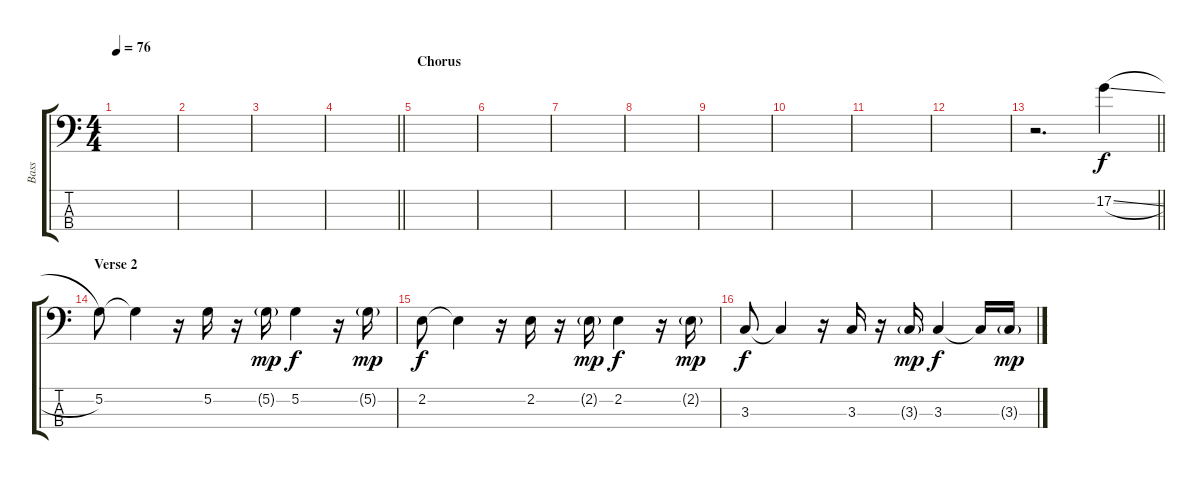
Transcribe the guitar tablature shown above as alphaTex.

\track ("Bass" "Bass") {instrument electricbassfinger}
\staff {score tabs}
\tuning (G2 D2 A1 E1) {hide}
\ts (4 4)
\tempo 76
\clef f4
\ks c
|
|
|
\barLineRight lightlight
|
\section ("" "Chorus")
|
|
|
|
|
|
|
|
\barLineRight lightlight
r.2{d} 17.2{sl}.4 |
\section ("" "Verse 2")
5.2.8 5.2{t}.4 r.16 5.2.16 r.16 5.2{g}.16{dy mp} 5.2.4{dy f} r.16 5.2{g}.16{dy mp} |
2.2.8{dy f} 2.2{t}.4 r.16 2.2.16 r.16 2.2{g}.16{dy mp} 2.2.4{dy f} r.16 2.2{g}.16{dy mp} |
3.3.8{dy f} 3.3{t}.4 r.16 3.3.16 r.16 3.3{g}.16{dy mp} 3.3.4{dy f} 3.3{t}.16 3.3{g}.16{dy mp}
